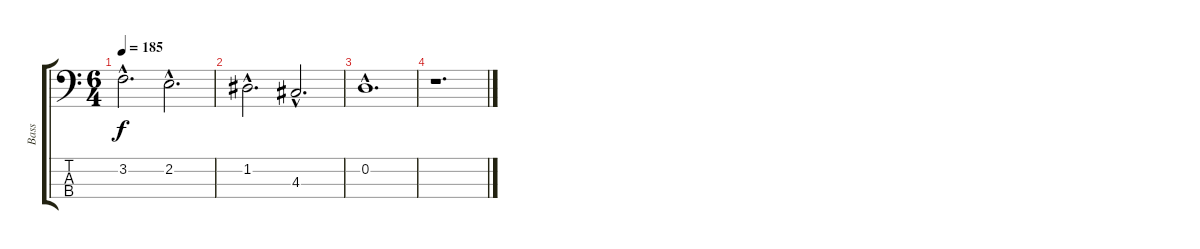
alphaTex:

\track ("Bass" "Bass") {instrument electricbassfinger}
\staff {score tabs}
\tuning (G2 D2 A1 E1) {hide}
\ts (6 4)
\tempo 185
\clef f4
\ks c
3.2{hac}.2{d dy f} 2.2{hac}.2{d} |
1.2{hac}.2{d volume 0} 4.3{hac}.2{d} |
0.2{hac}.1{d} |
r.1{d volume 16}
